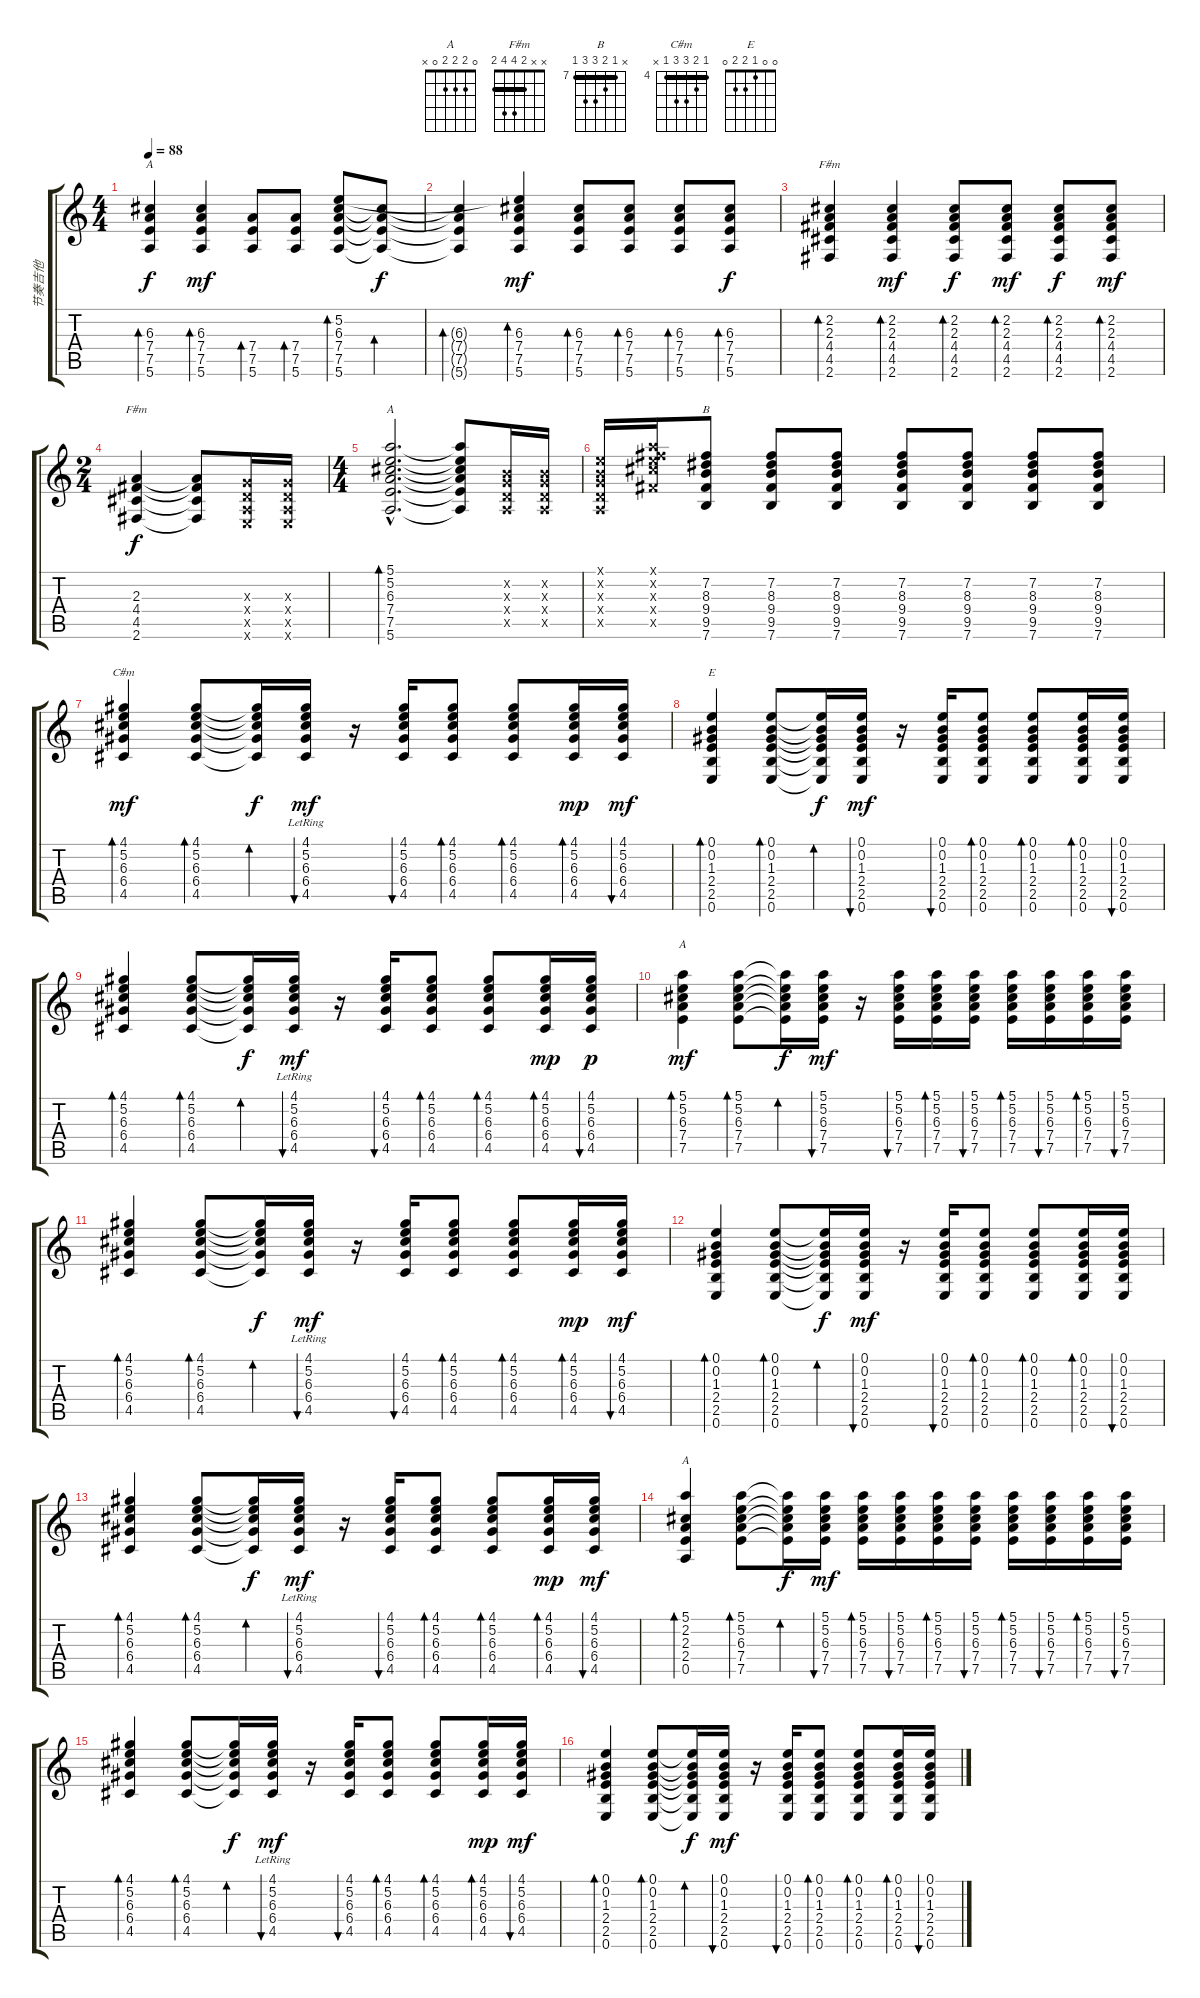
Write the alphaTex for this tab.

\track ("节奏吉他" "节奏吉他") {instrument acousticguitarsteel}
\staff {score tabs}
\tuning (E4 B3 G3 D3 A2 E2) {hide}
\chord ("A" x x 6 7 7 5) {firstfret 5}
\chord ("F#m" x 2 2 4 4 2) {barre 2}
\chord ("F#m" x x 2 4 4 2) {barre 2}
\chord ("A" 5 5 6 7 7 5) {firstfret 5 barre 5}
\chord ("B" x 7 8 9 9 7) {firstfret 7 barre 7}
\chord ("C#m" 4 5 6 6 4 x) {firstfret 4 barre 4}
\chord ("E" 0 0 1 2 2 0)
\chord ("A" 5 5 6 7 7 x) {firstfret 5 barre 5}
\chord ("A" 0 2 2 2 0 x)
\ts (4 4)
\tempo 88
\clef g2
\ks c
(6.3 7.4 7.5 5.6).4{bd 30 ch "A" dy f} (6.3 7.4 7.5 5.6).4{bd 30 dy mf} (7.4 7.5 5.6).8{bd 30} (7.4 7.5 5.6).8{bd 30} (5.2 6.3 7.4 7.5 5.6).8{bd 30} (6.3{t} 7.4{t} 7.5{t} 5.6{t}).8{bd 30 dy f} |
(6.3{t} 7.4{t} 7.5{t} 5.6{t}).4{bd 30} (5.2{t} 6.3 7.4 7.5 5.6).4{bd 30 dy mf} (6.3 7.4 7.5 5.6).8{bd 30} (6.3 7.4 7.5 5.6).8{bd 30} (6.3 7.4 7.5 5.6).8{bd 30} (6.3 7.4 7.5 5.6).8{bd 30 dy f} |
(2.2 2.3 4.4 4.5 2.6).4{bd 30 ch "F#m"} (2.2 2.3 4.4 4.5 2.6).4{bd 30 dy mf} (2.2 2.3 4.4 4.5 2.6).8{bd 30 dy f} (2.2 2.3 4.4 4.5 2.6).8{bd 30 dy mf} (2.2 2.3 4.4 4.5 2.6).8{bd 30 dy f} (2.2 2.3 4.4 4.5 2.6).8{bd 30 dy mf} |
\ts (2 4)
(2.3 4.4 4.5 2.6).4{ch "F#m" dy f} (2.3{t} 4.4{t} 4.5{t} 2.6{t}).8 (0.3{x} 0.4{x} 0.5{x} 0.6{x}).16 (0.3{x} 0.4{x} 0.5{x} 0.6{x}).16 |
\ts (4 4)
(5.1{hac} 5.2{hac} 6.3{hac} 7.4{hac} 7.5{hac} 5.6{hac}).2{d bd 60 ch "A"} (5.1{t} 5.2{t} 6.3{t} 7.4{t} 7.5{t} 5.6{t}).8 (0.2{x} 0.3{x} 0.4{x} 0.5{x}).16 (0.2{x} 0.3{x} 0.4{x} 0.5{x}).16 |
(0.1{x} 0.2{x} 0.3{x} 0.4{x} 0.5{x}).16 (0.1{x} 10.2{x} 11.3{x} 11.4{x} 9.5{x}).16 (7.2 8.3 9.4 9.5 7.6).8{ch "B"} (7.2 8.3 9.4 9.5 7.6).8 (7.2 8.3 9.4 9.5 7.6).8 (7.2 8.3 9.4 9.5 7.6).8 (7.2 8.3 9.4 9.5 7.6).8 (7.2 8.3 9.4 9.5 7.6).8 (7.2 8.3 9.4 9.5 7.6).8 |
(4.1 5.2 6.3 6.4 4.5).4{bd 30 ch "C#m" dy mf} (4.1 5.2 6.3 6.4 4.5).8{bd 30} (4.1{t} 5.2{t} 6.3{t} 6.4{t} 4.5{t}).16{bd 30 dy f} (4.1{lr} 5.2{lr} 6.3{lr} 6.4{lr} 4.5{lr}).16{bu 30 dy mf} r.16 (4.1 5.2 6.3 6.4 4.5).16{bu 30} (4.1 5.2 6.3 6.4 4.5).8{bd 30} (4.1 5.2 6.3 6.4 4.5).8{bd 30} (4.1 5.2 6.3 6.4 4.5).16{bd 30 dy mp} (4.1 5.2 6.3 6.4 4.5).16{bu 30 dy mf} |
(0.1 0.2 1.3 2.4 2.5 0.6).4{bd 30 ch "E"} (0.1 0.2 1.3 2.4 2.5 0.6).8{bd 30} (0.1{t} 0.2{t} 1.3{t} 2.4{t} 2.5{t} 0.6{t}).16{bd 30 dy f} (0.1 0.2 1.3 2.4 2.5 0.6).16{bu 30 dy mf} r.16 (0.1 0.2 1.3 2.4 2.5 0.6).16{bu 30} (0.1 0.2 1.3 2.4 2.5 0.6).8{bd 30} (0.1 0.2 1.3 2.4 2.5 0.6).8{bd 30} (0.1 0.2 1.3 2.4 2.5 0.6).16{bd 30} (0.1 0.2 1.3 2.4 2.5 0.6).16{bu 30} |
(4.1 5.2 6.3 6.4 4.5).4{bd 30} (4.1 5.2 6.3 6.4 4.5).8{bd 30} (4.1{t} 5.2{t} 6.3{t} 6.4{t} 4.5{t}).16{bd 30 dy f} (4.1{lr} 5.2{lr} 6.3{lr} 6.4{lr} 4.5{lr}).16{bu 30 dy mf} r.16 (4.1 5.2 6.3 6.4 4.5).16{bu 30} (4.1 5.2 6.3 6.4 4.5).8{bd 30} (4.1 5.2 6.3 6.4 4.5).8{bd 30} (4.1 5.2 6.3 6.4 4.5).16{bd 30 dy mp} (4.1 5.2 6.3 6.4 4.5).16{bu 30 dy p} |
(5.1 5.2 6.3 7.4 7.5).4{bd 30 ch "A" dy mf} (5.1 5.2 6.3 7.4 7.5).8{bd 30} (5.1{t} 5.2{t} 6.3{t} 7.4{t} 7.5{t}).16{bd 30 dy f} (5.1 5.2 6.3 7.4 7.5).16{bu 30 dy mf} r.16 (5.1 5.2 6.3 7.4 7.5).16{bu 30} (5.1 5.2 6.3 7.4 7.5).16{bd 30} (5.1 5.2 6.3 7.4 7.5).16{bu 30} (5.1 5.2 6.3 7.4 7.5).16{bd 30} (5.1 5.2 6.3 7.4 7.5).16{bu 30} (5.1 5.2 6.3 7.4 7.5).16{bd 30} (5.1 5.2 6.3 7.4 7.5).16{bu 30} |
(4.1 5.2 6.3 6.4 4.5).4{bd 30} (4.1 5.2 6.3 6.4 4.5).8{bd 30} (4.1{t} 5.2{t} 6.3{t} 6.4{t} 4.5{t}).16{bd 30 dy f} (4.1{lr} 5.2{lr} 6.3{lr} 6.4{lr} 4.5{lr}).16{bu 30 dy mf} r.16 (4.1 5.2 6.3 6.4 4.5).16{bu 30} (4.1 5.2 6.3 6.4 4.5).8{bd 30} (4.1 5.2 6.3 6.4 4.5).8{bd 30} (4.1 5.2 6.3 6.4 4.5).16{bd 30 dy mp} (4.1 5.2 6.3 6.4 4.5).16{bu 30 dy mf} |
(0.1 0.2 1.3 2.4 2.5 0.6).4{bd 30} (0.1 0.2 1.3 2.4 2.5 0.6).8{bd 30} (0.1{t} 0.2{t} 1.3{t} 2.4{t} 2.5{t} 0.6{t}).16{bd 30 dy f} (0.1 0.2 1.3 2.4 2.5 0.6).16{bu 30 dy mf} r.16 (0.1 0.2 1.3 2.4 2.5 0.6).16{bu 30} (0.1 0.2 1.3 2.4 2.5 0.6).8{bd 30} (0.1 0.2 1.3 2.4 2.5 0.6).8{bd 30} (0.1 0.2 1.3 2.4 2.5 0.6).16{bd 30} (0.1 0.2 1.3 2.4 2.5 0.6).16{bu 30} |
(4.1 5.2 6.3 6.4 4.5).4{bd 30} (4.1 5.2 6.3 6.4 4.5).8{bd 30} (4.1{t} 5.2{t} 6.3{t} 6.4{t} 4.5{t}).16{bd 30 dy f} (4.1{lr} 5.2{lr} 6.3{lr} 6.4{lr} 4.5{lr}).16{bu 30 dy mf} r.16 (4.1 5.2 6.3 6.4 4.5).16{bu 30} (4.1 5.2 6.3 6.4 4.5).8{bd 30} (4.1 5.2 6.3 6.4 4.5).8{bd 30} (4.1 5.2 6.3 6.4 4.5).16{bd 30 dy mp} (4.1 5.2 6.3 6.4 4.5).16{bu 30 dy mf} |
(5.1 2.2 2.3 2.4 0.5).4{bd 30 ch "A"} (5.1 5.2 6.3 7.4 7.5).8{bd 30} (5.1{t} 5.2{t} 6.3{t} 7.4{t} 7.5{t}).16{bd 30 dy f} (5.1 5.2 6.3 7.4 7.5).16{bu 30 dy mf} (5.1 5.2 6.3 7.4 7.5).16{bd 30} (5.1 5.2 6.3 7.4 7.5).16{bu 30} (5.1 5.2 6.3 7.4 7.5).16{bd 30} (5.1 5.2 6.3 7.4 7.5).16{bu 30} (5.1 5.2 6.3 7.4 7.5).16{bd 30} (5.1 5.2 6.3 7.4 7.5).16{bu 30} (5.1 5.2 6.3 7.4 7.5).16{bd 30} (5.1 5.2 6.3 7.4 7.5).16{bu 30} |
(4.1 5.2 6.3 6.4 4.5).4{bd 30} (4.1 5.2 6.3 6.4 4.5).8{bd 30} (4.1{t} 5.2{t} 6.3{t} 6.4{t} 4.5{t}).16{bd 30 dy f} (4.1{lr} 5.2{lr} 6.3{lr} 6.4{lr} 4.5{lr}).16{bu 30 dy mf} r.16 (4.1 5.2 6.3 6.4 4.5).16{bu 30} (4.1 5.2 6.3 6.4 4.5).8{bd 30} (4.1 5.2 6.3 6.4 4.5).8{bd 30} (4.1 5.2 6.3 6.4 4.5).16{bd 30 dy mp} (4.1 5.2 6.3 6.4 4.5).16{bu 30 dy mf} |
(0.1 0.2 1.3 2.4 2.5 0.6).4{bd 30} (0.1 0.2 1.3 2.4 2.5 0.6).8{bd 30} (0.1{t} 0.2{t} 1.3{t} 2.4{t} 2.5{t} 0.6{t}).16{bd 30 dy f} (0.1 0.2 1.3 2.4 2.5 0.6).16{bu 30 dy mf} r.16 (0.1 0.2 1.3 2.4 2.5 0.6).16{bu 30} (0.1 0.2 1.3 2.4 2.5 0.6).8{bd 30} (0.1 0.2 1.3 2.4 2.5 0.6).8{bd 30} (0.1 0.2 1.3 2.4 2.5 0.6).16{bd 30} (0.1 0.2 1.3 2.4 2.5 0.6).16{bu 30}
